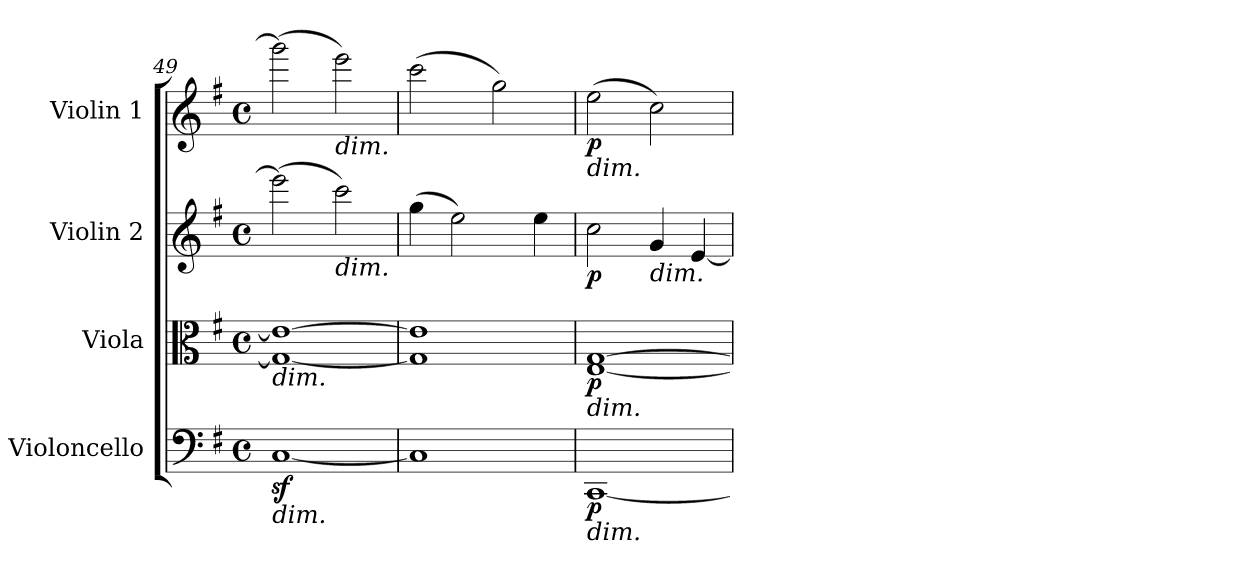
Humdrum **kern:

**kern	**dynam	**kern	**dynam	**kern	**dynam	**kern	**dynam
*part4	*part4	*part3	*part3	*part2	*part2	*part1	*part1
*staff4	*staff4	*staff3	*staff3	*staff2	*staff2	*staff1	*staff1
*I"Violoncello	*	*I"Viola	*	*I"Violin 2	*	*I"Violin 1	*
*I'Vc	*	*I'Vla	*	*I'Vln	*	*I'Vln	*
*clefF4	*	*clefC3	*	*clefG2	*	*clefG2	*
*k[f#]	*	*k[f#]	*	*k[f#]	*	*k[f#]	*
*M4/4	*	*M4/4	*	*M4/4	*	*M4/4	*
*met(c)	*	*met(c)	*	*met(c)	*	*met(c)	*
=49	=49	=49	=49	=49	=49	=49	=49
!	!	!LO:TX:b:i:t=dim.	!	!	!	!	!
!LO:TX:b:i:t=dim.	!	!	!	!	!	!	!
[1Cz<	.	1G_ 1e_	.	(2eee\]	.	(2ggg\]	.
!	!	!	!	!	!	!LO:TX:b:i:t=dim.	!
!	!	!	!	!LO:TX:b:i:t=dim.	!	!	!
.	.	.	.	2ccc\)	.	2eee\)	.
=50	=50	=50	=50	=50	=50	=50	=50
1C]	.	1G] 1e]	.	(4gg\	.	(2ccc\	.
.	.	.	.	2ee\)	.	.	.
.	.	.	.	.	.	2gg\)	.
.	.	.	.	4ee\	.	.	.
!!LO:PB:g=z
=51	=51	=51	=51	=51	=51	=51	=51
!	!	!	!	!	!	!LO:TX:b:i:t=dim.	!
!	!	!LO:TX:b:i:t=dim.	!	!	!	!	!
!LO:TX:b:i:t=dim.	!	!	!	!	!	!	!
!	!LO:DY:b	!	!LO:DY:b	!	!LO:DY:b	!	!LO:DY:b
[1CC	p	[1E [1G	p	2cc\	p	(2ee\	p
!	!	!	!	!LO:TX:b:i:t=dim.	!	!	!
.	.	.	.	4g/	.	2cc\)	.
.	.	.	.	[4e/	.	.	.
=	=	=	=	=	=	=	=
*-	*-	*-	*-	*-	*-	*-	*-
